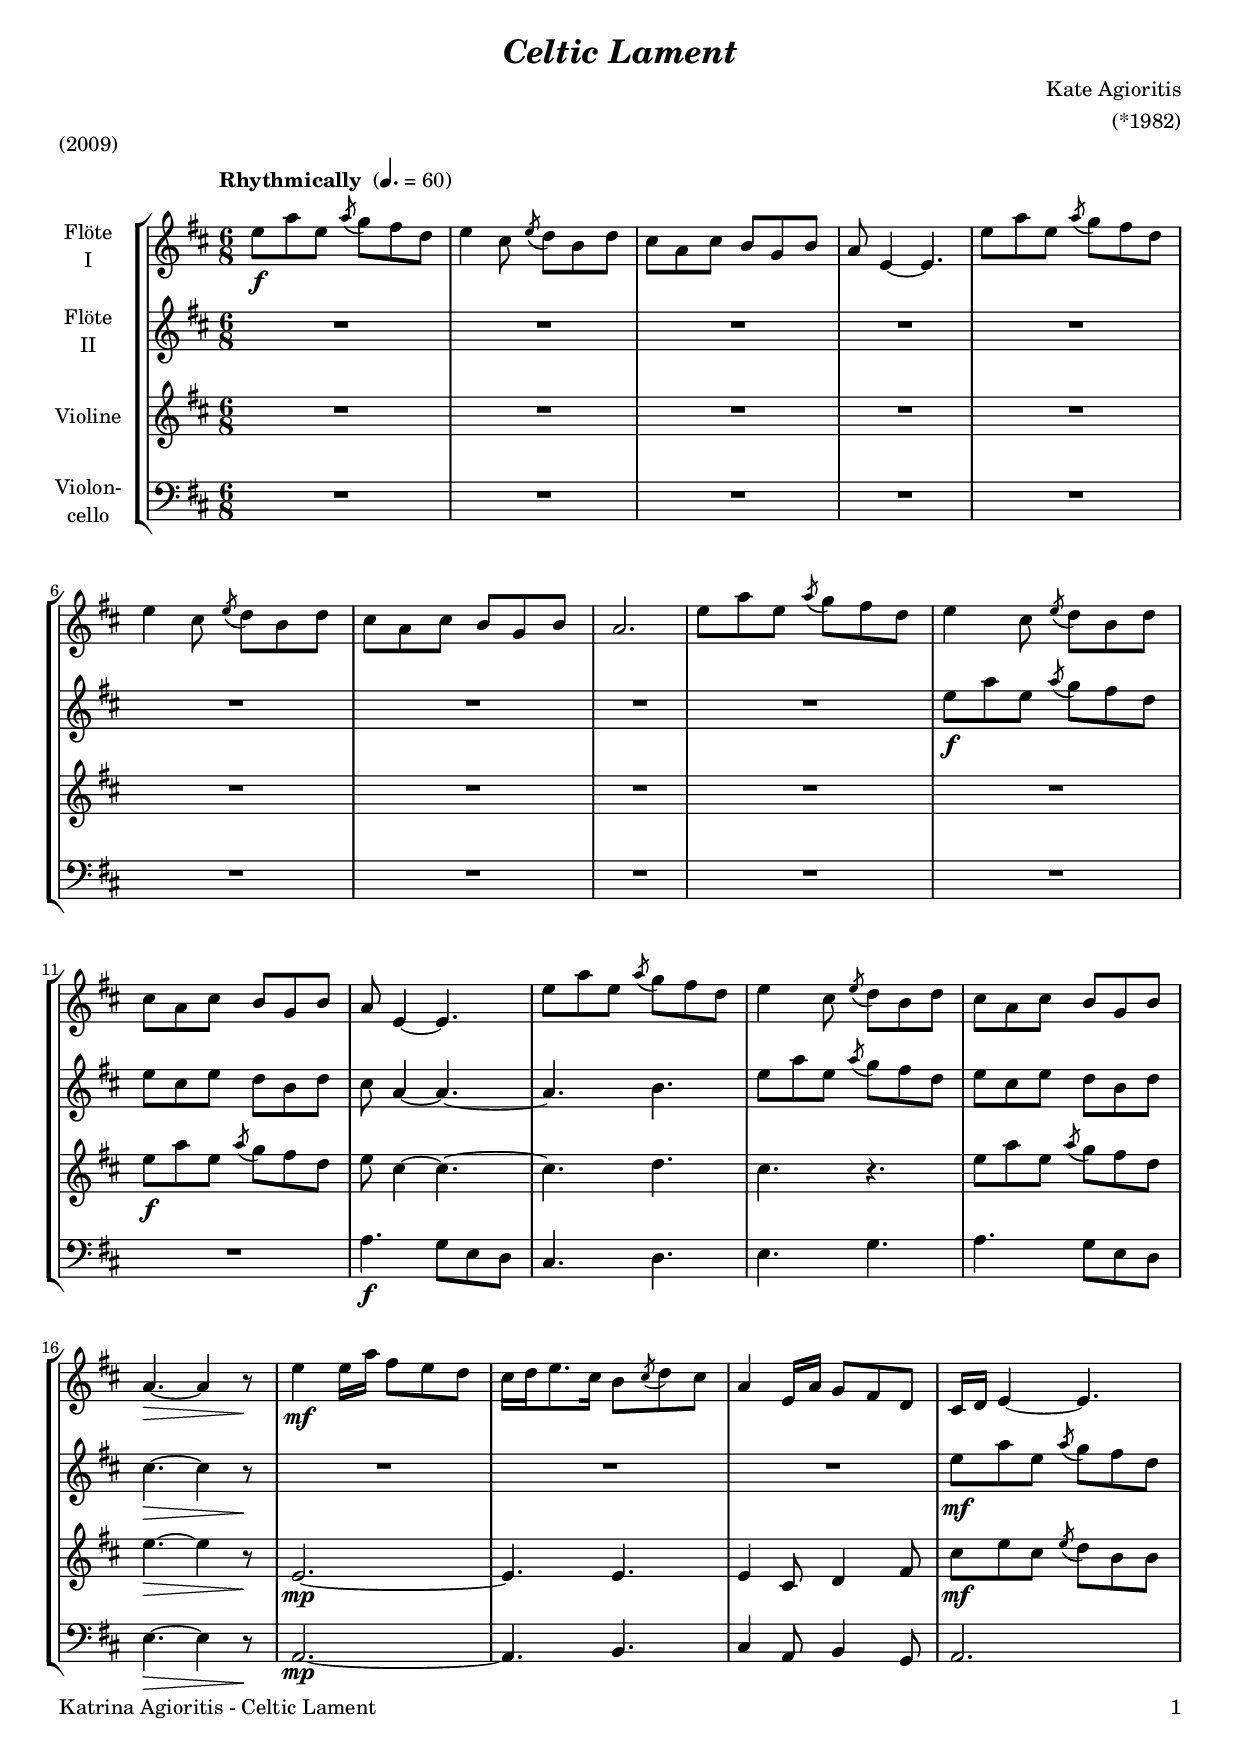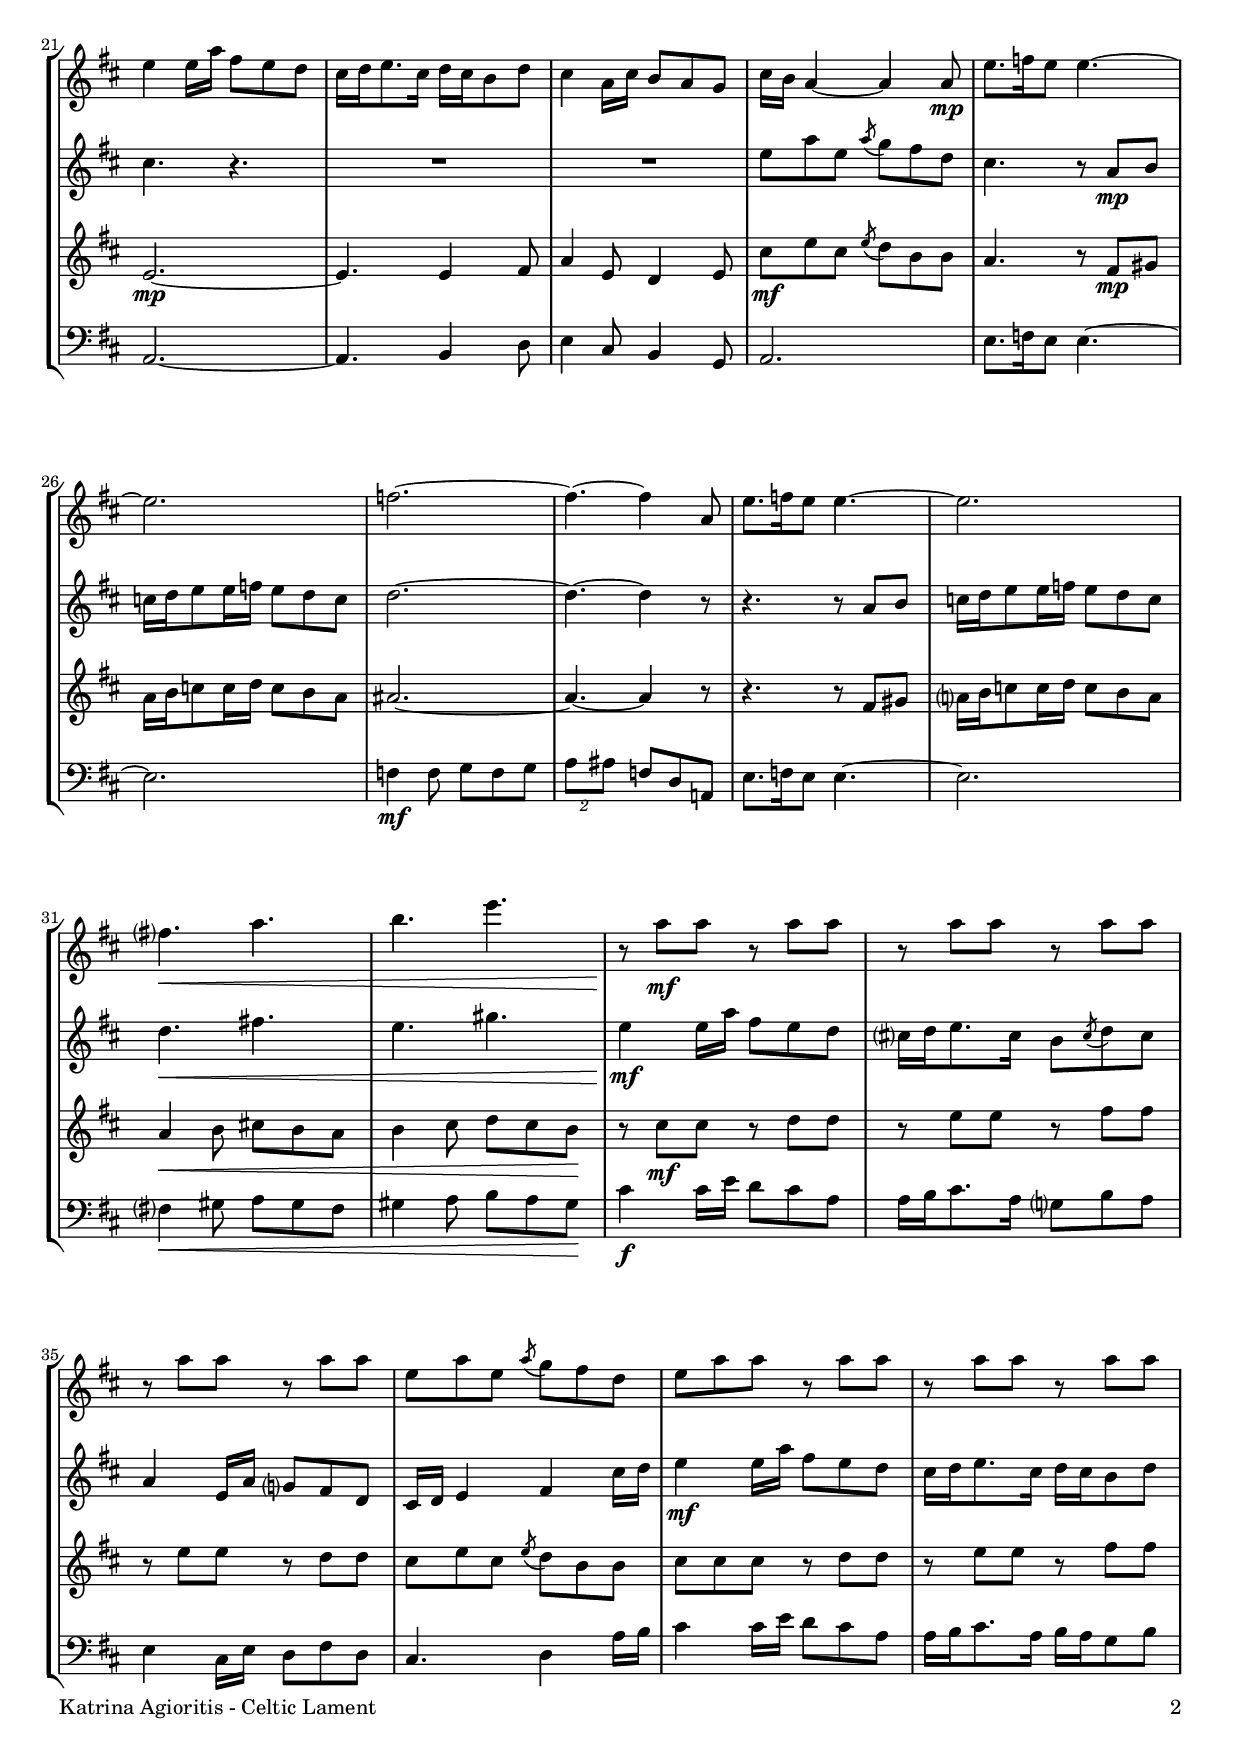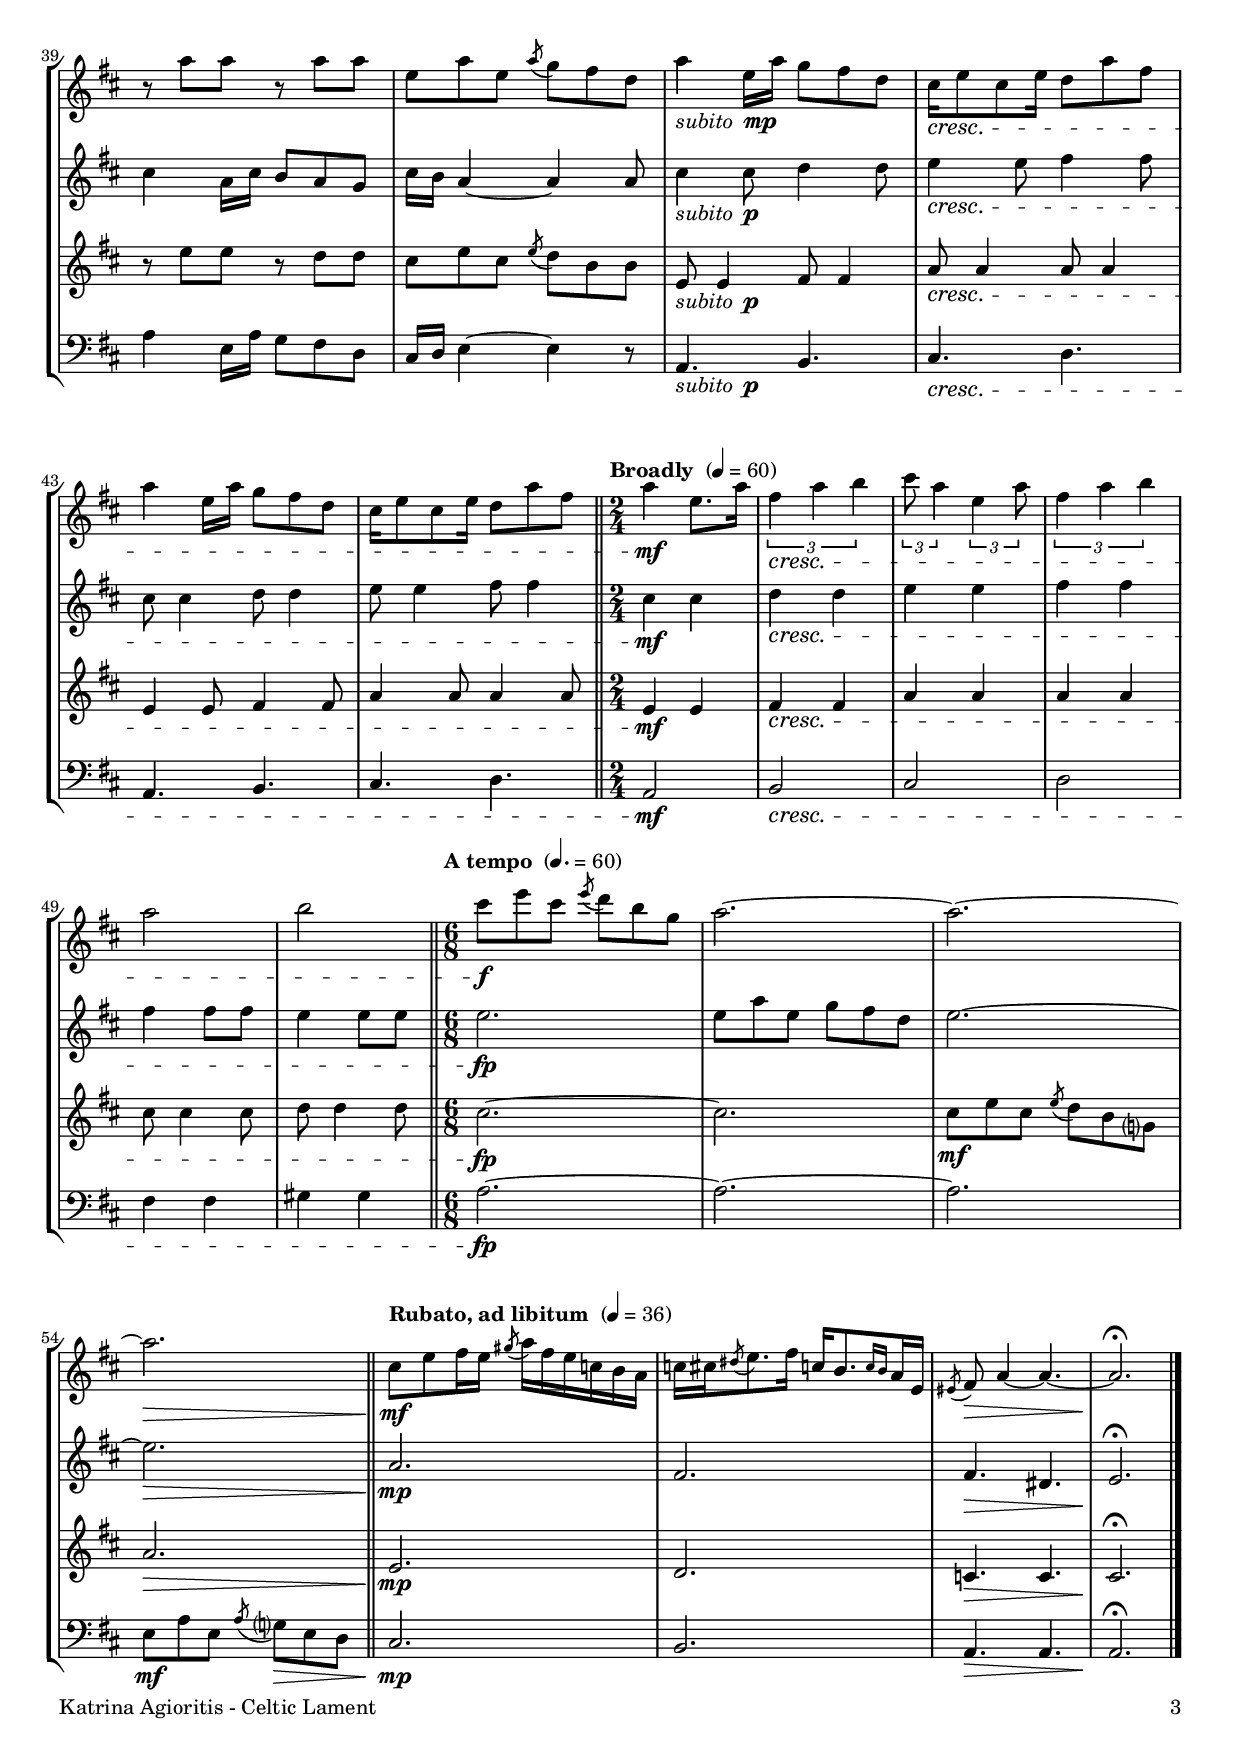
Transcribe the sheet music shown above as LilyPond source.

\version "2.24.4"
\include "deutsch.ly"
  
#(set-global-staff-size 18)

\header {
  title     = \markup \bold \italic "Celtic Lament"
  composer  = "Kate Agioritis"
  arranger  = "(*1982)"
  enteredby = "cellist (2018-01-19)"
  piece     = "(2009)"
}

voiceconsts = {
  \key c \major
  \time 6/8
  \clef "treble"
%  \numericTimeSignature
  \compressEmptyMeasures
  % Set default beaming for all staves
% \set Timing.beamExceptions = #'()
% \set Timing.baseMoment     = #(ly:make-moment 1 4)
% \set Timing.beatStructure  = #'(1 1 1)
  \tempo "Rhythmically " 4.=60
}

mifl = "flute"
mivl = "violin"
mivc = "cello"

boxa = { \bar "||" \tempo "Broadly "  4=60 \time 2/4 }
boxb = { \bar "||" \tempo "A tempo " 4.=60 \time 6/8 }
boxc = { \bar "||" \tempo "Rubato, ad libitum " 4=36 }

sbmp = \markup { \italic "subito " \dynamic mp }
subp = \markup { \italic "subito " \dynamic p }

va = \relative c'' {
  \voiceconsts

  d8\f g d \acciaccatura g f e c
  d4 h8 \acciaccatura d c a c
  h g h a f a
  g d4~ d4.
  d'8 g d \acciaccatura g f e c

  d4 h8 \acciaccatura d c a c
  h g h a f a
  g2.
  d'8 g d \acciaccatura g f e c
  d4 h8 \acciaccatura d c a c
  h g h a f a

  g d4~ d4.
  d'8 g d \acciaccatura g f e c
  d4 h8 \acciaccatura d c a c
  h g h a f a
  g4.~\> g4 r8\!
  d'4\mf d16 g e8 d c

  h16 c d8. h16 a8 \acciaccatura h c h
  g4 d16 g f8 e c
  h16 c d4~ d4.
  d'4 d16 g e8 d c
  h16 c d8. h16 c h a8 c

  h4 g16 h a8 g f
  h16 a g4~ g g8\mp
  d'8. es16 d8 d4.~
  d2.
  es~
  es4.~ es4 g,8
  d'8. es16 d8 d4.~
  d2.

  e?4.\< g
  a d
  r8\! g,\mf g r g g
  r g g r g g
  r g g r g g
  d g d \acciaccatura g f e c

  d g g r g g
  r g g r g g
  r g g r g g
  d g d \acciaccatura g f e c

  g'4_\sbmp d16 g f8 e c
  h16\cresc d8 h d16 c8 g' e
  g4 d16 g f8 e c
  h16 d8 h d16 c8 g' e \boxa

  g4\mf d8. g16
  \tuplet 3/2 2 { e4\cresc g a }
  \tuplet 3/2 4 { h8 g4 d g8 }
  \tuplet 3/2 2 { e4 g a }
  g2
  a \boxb

  h8\f d h \acciaccatura d c a f
  g2.~
  g~
  g\> \boxc

  h,8\!\mf d e16 d \acciaccatura fis8 g16 e d b a g
  b h \acciaccatura cis8 d8. e16 b[ a8. \grace { b16[ a] } g d]
  \acciaccatura dis8 e\> g4~ g4.~
  g2.\!\fermata \bar "|."
}

vb = \relative c'' {
  \voiceconsts

  R2.*9
  d8\f g d \acciaccatura g f e c
  d h d c a c
  h g4~ g4.~
  g a

  d8 g d \acciaccatura g f e c
  d h d c a c
  h4.~\> h4 r8\!
  R2.*3
  d8\mf g d \acciaccatura g f e c
  h4. r

  R2.*2
  d8 g d \acciaccatura g f e c
  h4. r8 g\mp a
  b16 c d8 d16 es d8 c b
  c2.~
  c4.~ c4 r8

  r4. r8 g a
  b16 c d8 d16 es d8 c b
  c4.\< e!
  d fis
  d4\!\mf d16 g e8 d c
  h?16 c d8. h16 a8 \acciaccatura h c h

  g4 d16 g f?8 e c
  h16 c d4 e h'16 c
  d4\mf d16 g e8 d c
  h16 c d8. h16 c h a8 c
  h4 g16 h a8 g f

  h16 a g4~ g g8
  h4_\subp h8 c4 c8
  d4\cresc d8 e4 e8
  h h4 c8 c4
  d8 d4 e8 e4 \boxa

  h\mf h
  c\cresc c
  d d
  e e
  e e8 e
  d4 d8 d \boxb

  d2.\fp
  d8 g d f e c
  d2.~
  d\> \boxc

  g,\mp
  e
  e4.\> cis
  d2.\!\fermata \bar "|."
}

vc = \relative c'' {
  \voiceconsts

  R2.*10
  d8\f g d \acciaccatura g f e c
  d h4~ h4.~
  h c
  h r
  d8 g d \acciaccatura g f e c

  d4.~\> d4 r8\!
  d,2.~\mp
  d4. d
  d4 h8 c4 e8
  h'\mf d h \acciaccatura d c a a
  d,2.~\mp
  d4. d4 e8

  g4 d8 c4 d8
  h'\mf d h \acciaccatura d c a a
  g4. r8 e\mp fis
  g16 a b8 b16 c b8 a g
  gis2.~
  gis4.~ gis4 r8

  r4. r8 e fis
  g?16 a b8 b16 c b8 a g
  g4\< a8 h! a g
  a4 h8 c h a\!
  r h\mf h r c c
  r d d r e e

  r d d r c c
  h d h \acciaccatura d c a a
  h h h r c c
  r d d r e e
  r d d r c c

  h d h \acciaccatura d c a a
  d,_\subp d4 e8 e4
  g8\cresc g4 g8 g4
  d d8 e4 e8
  g4 g8 g4 g8 \boxa

  d4\mf d
  e\cresc e
  g g
  g g
  h8 h4 h8
  c c4 c8 \boxb

  h2.~\fp
  h
  h8\mf d h \acciaccatura d c a f?
  g2.\> \boxc

  d\!\mp
  c
  b4.\> b
  h2.\!\fermata \bar "|."
}

vd = \relative c' {
  \voiceconsts
  \clef "bass"
  
  R2.*11
  g4.\f f8 d c
  h4. c
  d f
  g f8 d c
  d4.~\> d4 r8\!
  g,2.~\mp

  g4. a
  h4 g8 a4 f8
  g2.
  g~
  g4. a4 c8
  d4 h8 a4 f8
  g2.
  d'8. es16 d8 d4.~

  d2.
  es4\mf es8 f es f
  \tuplet 2/3 4. { g gis } es c g!
  d'8. es16 d8 d4.~
  d2.
  e?4\< fis8 g fis e
  fis4 g8 a g fis\!

  h4\f h16 d c8 h g
  g16 a h8. g16 f?8 a g
  d4 h16 d c8 e c
  h4. c4 g'16 a
  h4 h16 d c8 h g

  g16 a h8. g16 a g f8 a
  g4 d16 g f8 e c
  h16 c d4~ d r8
  g,4._\subp a
  h\cresc c
  g a
  h c \boxa

  g2\mf
  a\cresc
  h
  c
  e4 e
  fis fis \boxb

  g2.~\fp
  g~
  g
  d8\mf g d \acciaccatura g f?\> d c \boxc

  h2.\!\mp
  a
  g4.\> g
  g2.\!\fermata \bar "|."
}


music = \new StaffGroup <<

      \new Staff {
	\set Staff.midiInstrument = \mifl
	\set Staff.instrumentName = \markup \center-column { "Flöte" "I" }
	\transpose c d { \va }
      }

      \new Staff {
	\set Staff.midiInstrument = \mifl
	\set Staff.instrumentName = \markup \center-column { "Flöte" "II" }
	\transpose c d { \vb }
      }

      \new Staff {
	\set Staff.midiInstrument = \mivl
	\set Staff.instrumentName = \markup \center-column { "Violine" }
	\transpose c d { \vc }
      }

      \new Staff {
	\set Staff.midiInstrument = \mivc
	\set Staff.instrumentName = \markup \center-column { "Violon-" "cello" }
	\transpose c d { \vd }
      }
>>

\book {
  \paper {
    print-page-number = ##t
    print-first-page-number = ##t
    ragged-last-bottom = ##f
    oddHeaderMarkup = \markup \null
    evenHeaderMarkup = \markup \null
    oddFooterMarkup = \markup {
      \fill-line {
        \if \should-print-page-number
        "Katrina Agioritis - Celtic Lament" \fromproperty #'page:page-number-string
      }
    }
    evenFooterMarkup = \oddFooterMarkup
  } \score {
    \music
    \layout {}
  }

  \score {
    \unfoldRepeats \music

    \midi {
      \context {
        \Score
      }
    }
  }
}
